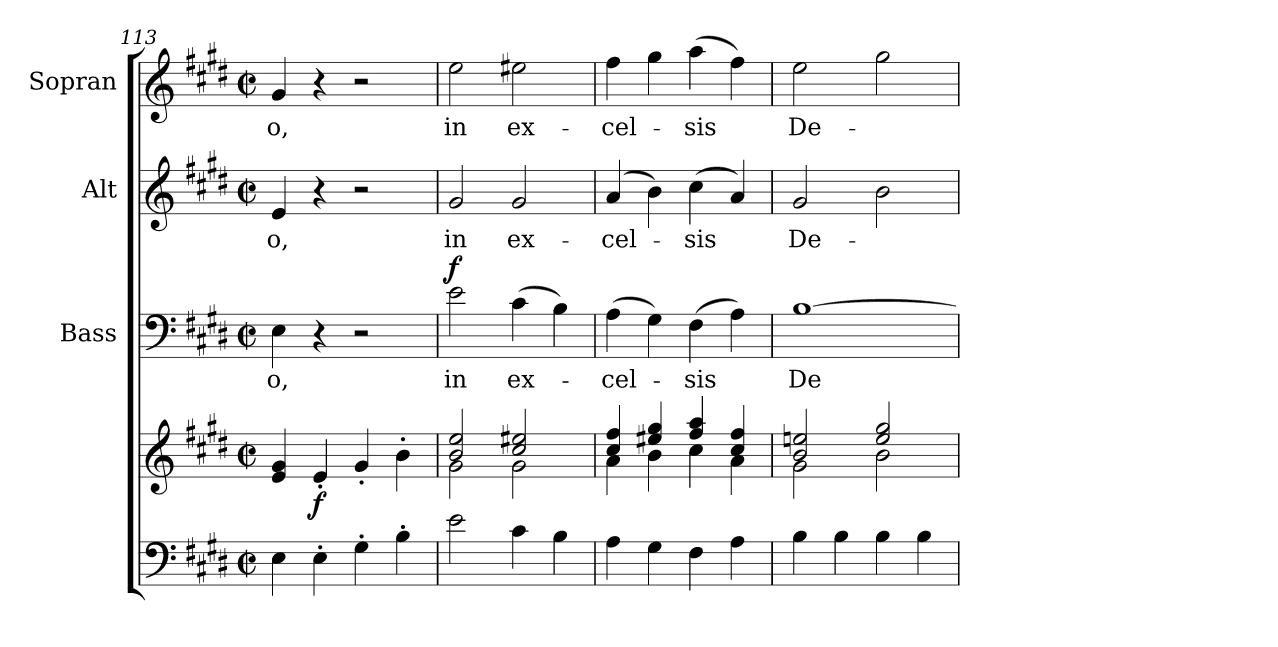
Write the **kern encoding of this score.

**kern	**kern	**dynam	**kern	**text	**dynam	**kern	**text	**kern	**text
*part4	*part4	*part4	*part3	*part3	*part3	*part2	*part2	*part1	*part1
*staff5	*staff4	*staff4/5	*staff3	*staff3	*staff3	*staff2	*staff2	*staff1	*staff1
*	*	*	*I"Bass	*	*	*I"Alt	*	*I"Sopran	*
*	*	*	*I'B.	*	*	*I'A.	*	*I'S.	*
*clefF4	*clefG2	*	*clefF4	*	*	*clefG2	*	*clefG2	*
*k[f#c#g#d#]	*k[f#c#g#d#]	*	*k[f#c#g#d#]	*	*	*k[f#c#g#d#]	*	*k[f#c#g#d#]	*
*E:	*E:	*	*E:	*	*	*E:	*	*E:	*
*M2/2	*M2/2	*	*M2/2	*	*	*M2/2	*	*M2/2	*
*met(c|)	*met(c|)	*	*met(c|)	*	*	*met(c|)	*	*met(c|)	*
=113	=113	=113	=113	=113	=113	=113	=113	=113	=113
!	!	!	!	!LO:LY:b	!	!	!LO:LY:b	!	!LO:LY:b
4E\	4e/ 4g#/	.	4E\	-o,	.	4e/	-o,	4g#/	-o,
!	!	!LO:DY:b	!	!	!	!	!	!	!
4E'>\	4e'</	f	4r	.	.	4r	.	4r	.
4G#'>\	4g#'</	.	2r	.	.	2r	.	2r	.
4B'>\	4b'>\	.	.	.	.	.	.	.	.
!!LO:PB:g=z
=114	=114	=114	=114	=114	=114	=114	=114	=114	=114
*	*^	*	*	*	*	*	*	*	*
!	!	!	!	!	!LO:LY:b	!LO:DY:a	!	!LO:LY:b	!	!LO:LY:b
2e\	2b/ 2ee/	2g#\	.	2e\	in	f	2g#/	in	2ee\	in
!	!	!	!	!	!LO:LY:b	!	!	!LO:LY:b	!	!LO:LY:b
4c#\	2cc#/ 2ee#X/	2g#\	.	(>4c#\	ex-	.	2g#/	ex-	2ee#X\	ex-
4B\	.	.	.	4B\)	.	.	.	.	.	.
=115	=115	=115	=115	=115	=115	=115	=115	=115	=115	=115
!	!	!	!	!	!LO:LY:b	!	!	!LO:LY:b	!	!LO:LY:b
4A\	4cc#/ 4ff#/	4a\	.	(>4A\	-cel-	.	(4a/	-cel-	4ff#\	-cel-
4G#\	4ee#X/ 4gg#/	4b\	.	4G#\)	.	.	4b\)	.	4gg#\	.
!	!	!	!	!	!LO:LY:b	!	!	!LO:LY:b	!	!LO:LY:b
4F#\	4ff#/ 4aa/	4cc#\	.	(>4F#\	-sis	.	(>4cc#\	-sis	(>4aa\	-sis
4A\	4cc#/ 4ff#/	4a\	.	4A\)	.	.	4a/)	.	4ff#\)	.
=116	=116	=116	=116	=116	=116	=116	=116	=116	=116	=116
!	!	!	!	!	!LO:LY:b	!	!	!LO:LY:b	!	!LO:LY:b
4B\	2b/ 2een/	2g#\	.	[1B	De-	.	2g#/	De-	2ee\	De-
4B\	.	.	.	.	.	.	.	.	.	.
4B\	2ee/ 2gg#/	2b\	.	.	.	.	2b\	.	2gg#\	.
4B\	.	.	.	.	.	.	.	.	.	.
*	*v	*v	*	*	*	*	*	*	*	*
=	=	=	=	=	=	=	=	=	=
*-	*-	*-	*-	*-	*-	*-	*-	*-	*-
